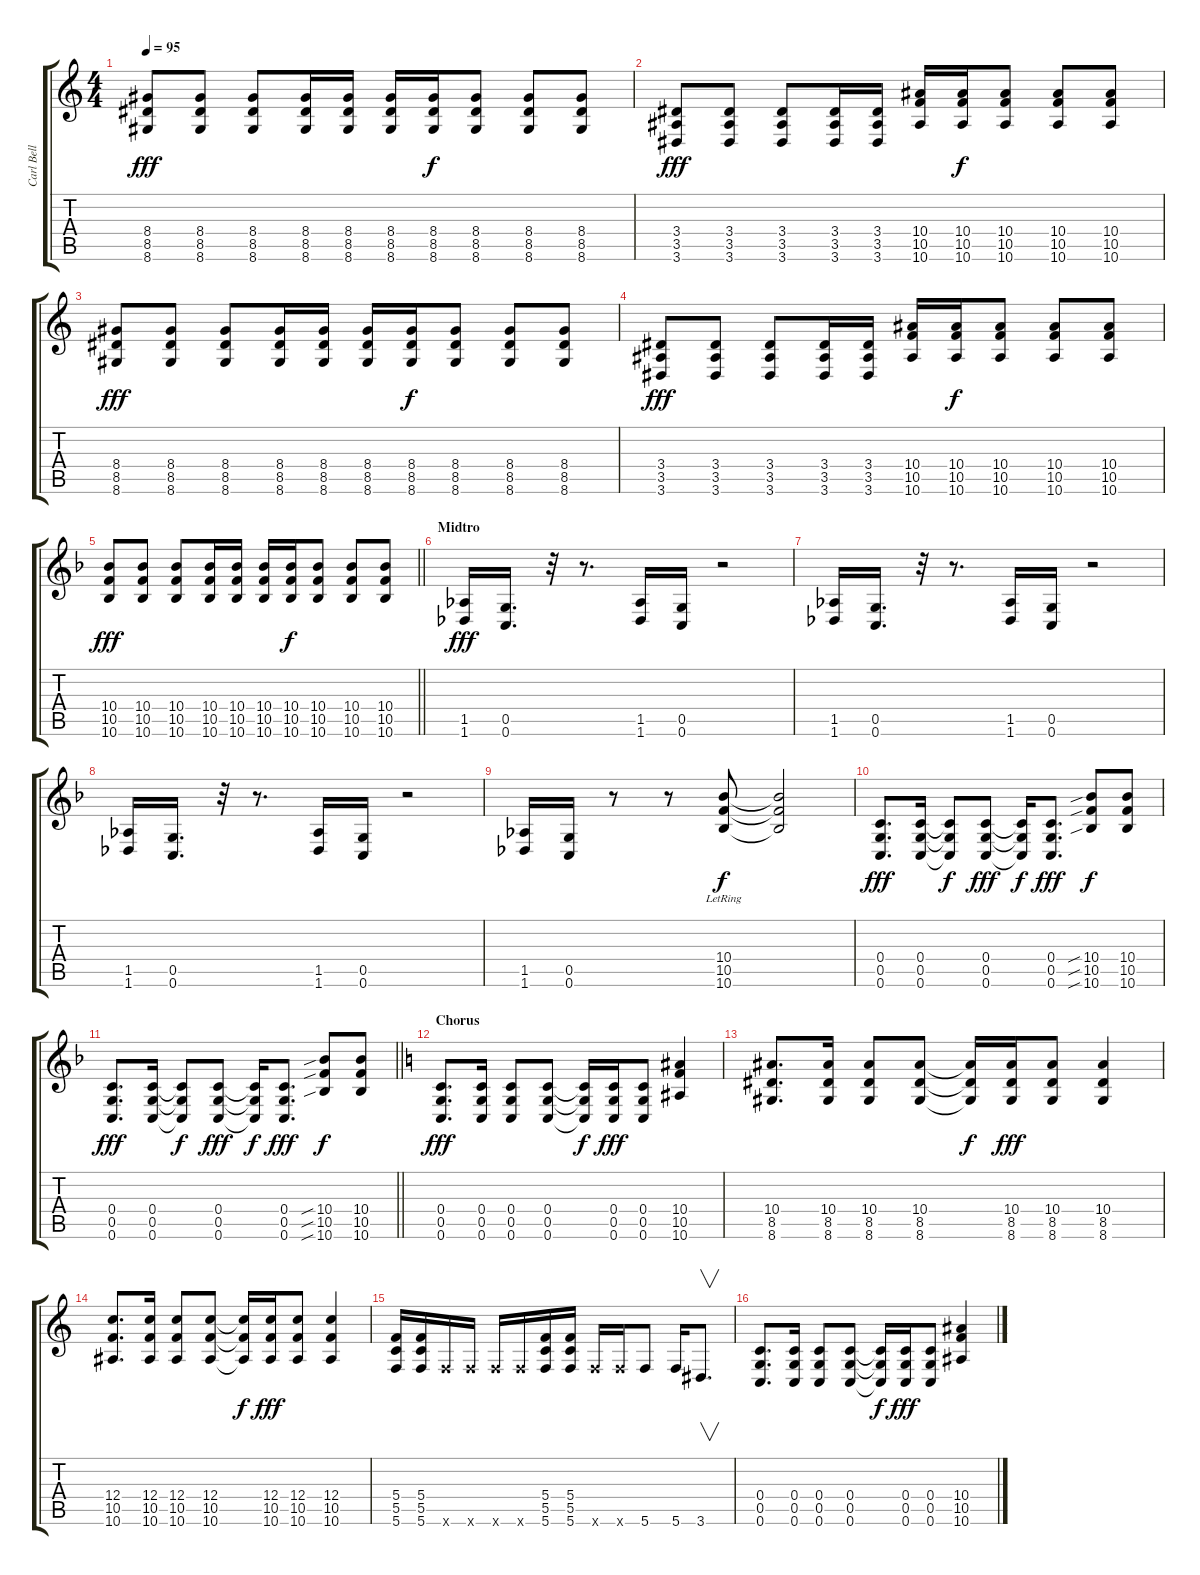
\track ("Carl Bell (Lead Guitar)" "Carl Bell ") {instrument distortionguitar}
\staff {score tabs}
\tuning (D4 A3 F3 C3 G2 C2) {hide}
\ts (4 4)
\tempo 95
\clef g2
\ks c
(8.4 8.5 8.6).8{dy fff} (8.4 8.5 8.6).8 (8.4 8.5 8.6).8 (8.4 8.5 8.6).16 (8.4 8.5 8.6).16 (8.4 8.5 8.6).16 (8.4 8.5 8.6).16{dy f} (8.4 8.5 8.6).8 (8.4 8.5 8.6).8 (8.4 8.5 8.6).8 |
(3.4 3.5 3.6).8{dy fff} (3.4 3.5 3.6).8 (3.4 3.5 3.6).8 (3.4 3.5 3.6).16 (3.4 3.5 3.6).16 (10.4 10.5 10.6).16 (10.4 10.5 10.6).16{dy f} (10.4 10.5 10.6).8 (10.4 10.5 10.6).8 (10.4 10.5 10.6).8 |
(8.4 8.5 8.6).8{dy fff} (8.4 8.5 8.6).8 (8.4 8.5 8.6).8 (8.4 8.5 8.6).16 (8.4 8.5 8.6).16 (8.4 8.5 8.6).16 (8.4 8.5 8.6).16{dy f} (8.4 8.5 8.6).8 (8.4 8.5 8.6).8 (8.4 8.5 8.6).8 |
(3.4 3.5 3.6).8{dy fff} (3.4 3.5 3.6).8 (3.4 3.5 3.6).8 (3.4 3.5 3.6).16 (3.4 3.5 3.6).16 (10.4 10.5 10.6).16 (10.4 10.5 10.6).16{dy f} (10.4 10.5 10.6).8 (10.4 10.5 10.6).8 (10.4 10.5 10.6).8 |
\barLineRight lightlight
\ks f
(10.4 10.5 10.6).8{dy fff} (10.4 10.5 10.6).8 (10.4 10.5 10.6).8 (10.4 10.5 10.6).16 (10.4 10.5 10.6).16 (10.4 10.5 10.6).16 (10.4 10.5 10.6).16{dy f} (10.4 10.5 10.6).8 (10.4 10.5 10.6).8 (10.4 10.5 10.6).8 |
\section ("" "Midtro")
(1.5 1.6).16{dy fff} (0.5 0.6).16{d} r.32 r.8{d} (1.5 1.6).16 (0.5 0.6).16 r.2 |
(1.5 1.6).16 (0.5 0.6).16{d} r.32 r.8{d} (1.5 1.6).16 (0.5 0.6).16 r.2 |
(1.5 1.6).16 (0.5 0.6).16{d} r.32 r.8{d} (1.5 1.6).16 (0.5 0.6).16 r.2 |
(1.5 1.6).16 (0.5 0.6).16 r.8 r.8 (10.4{lr} 10.5{lr} 10.6{lr}).8{dy f} (10.4{t} 10.5{t} 10.6{t}).2 |
(0.4 0.5 0.6).8{d dy fff} (0.4 0.5 0.6).16 (0.4{t} 0.5{t} 0.6{t}).8{dy f} (0.4 0.5 0.6).8{dy fff} (0.4{t} 0.5{t} 0.6{t}).16{dy f} (0.4 0.5 0.6).8{d dy fff} (10.4{sib} 10.5{sib} 10.6{sib}).8{dy f} (10.4 10.5 10.6).8 |
\barLineRight lightlight
(0.4 0.5 0.6).8{d dy fff} (0.4 0.5 0.6).16 (0.4{t} 0.5{t} 0.6{t}).8{dy f} (0.4 0.5 0.6).8{dy fff} (0.4{t} 0.5{t} 0.6{t}).16{dy f} (0.4 0.5 0.6).8{d dy fff} (10.4{sib} 10.5{sib} 10.6{sib}).8{dy f} (10.4 10.5 10.6).8 |
\section ("" "Chorus")
\ks c
(0.4 0.5 0.6).8{d dy fff} (0.4 0.5 0.6).16 (0.4 0.5 0.6).8 (0.4 0.5 0.6).8 (0.4{t} 0.5{t} 0.6{t}).16{dy f} (0.4 0.5 0.6).16{dy fff} (0.4 0.5 0.6).8 (10.4 10.5 10.6).4 |
(10.4 8.5 8.6).8{d} (10.4 8.5 8.6).16 (10.4 8.5 8.6).8 (10.4 8.5 8.6).8 (10.4{t} 8.5{t} 8.6{t}).16{dy f} (10.4 8.5 8.6).16{dy fff} (10.4 8.5 8.6).8 (10.4 8.5 8.6).4 |
(12.4 10.5 10.6).8{d} (12.4 10.5 10.6).16 (12.4 10.5 10.6).8 (12.4 10.5 10.6).8 (12.4{t} 10.5{t} 10.6{t}).16{dy f} (12.4 10.5 10.6).16{dy fff} (12.4 10.5 10.6).8 (12.4 10.5 10.6).4 |
(5.4 5.5 5.6).16 (5.4 5.5 5.6).16 5.6{x}.16 5.6{x}.16 5.6{x}.16 5.6{x}.16 (5.4 5.5 5.6).16 (5.4 5.5 5.6).16 5.6{x}.16 5.6{x}.16 5.6.8 5.6.16 3.6.8{v d} |
(0.4 0.5 0.6).8{d} (0.4 0.5 0.6).16 (0.4 0.5 0.6).8 (0.4 0.5 0.6).8 (0.4{t} 0.5{t} 0.6{t}).16{dy f} (0.4 0.5 0.6).16{dy fff} (0.4 0.5 0.6).8 (10.4 10.5 10.6).4
